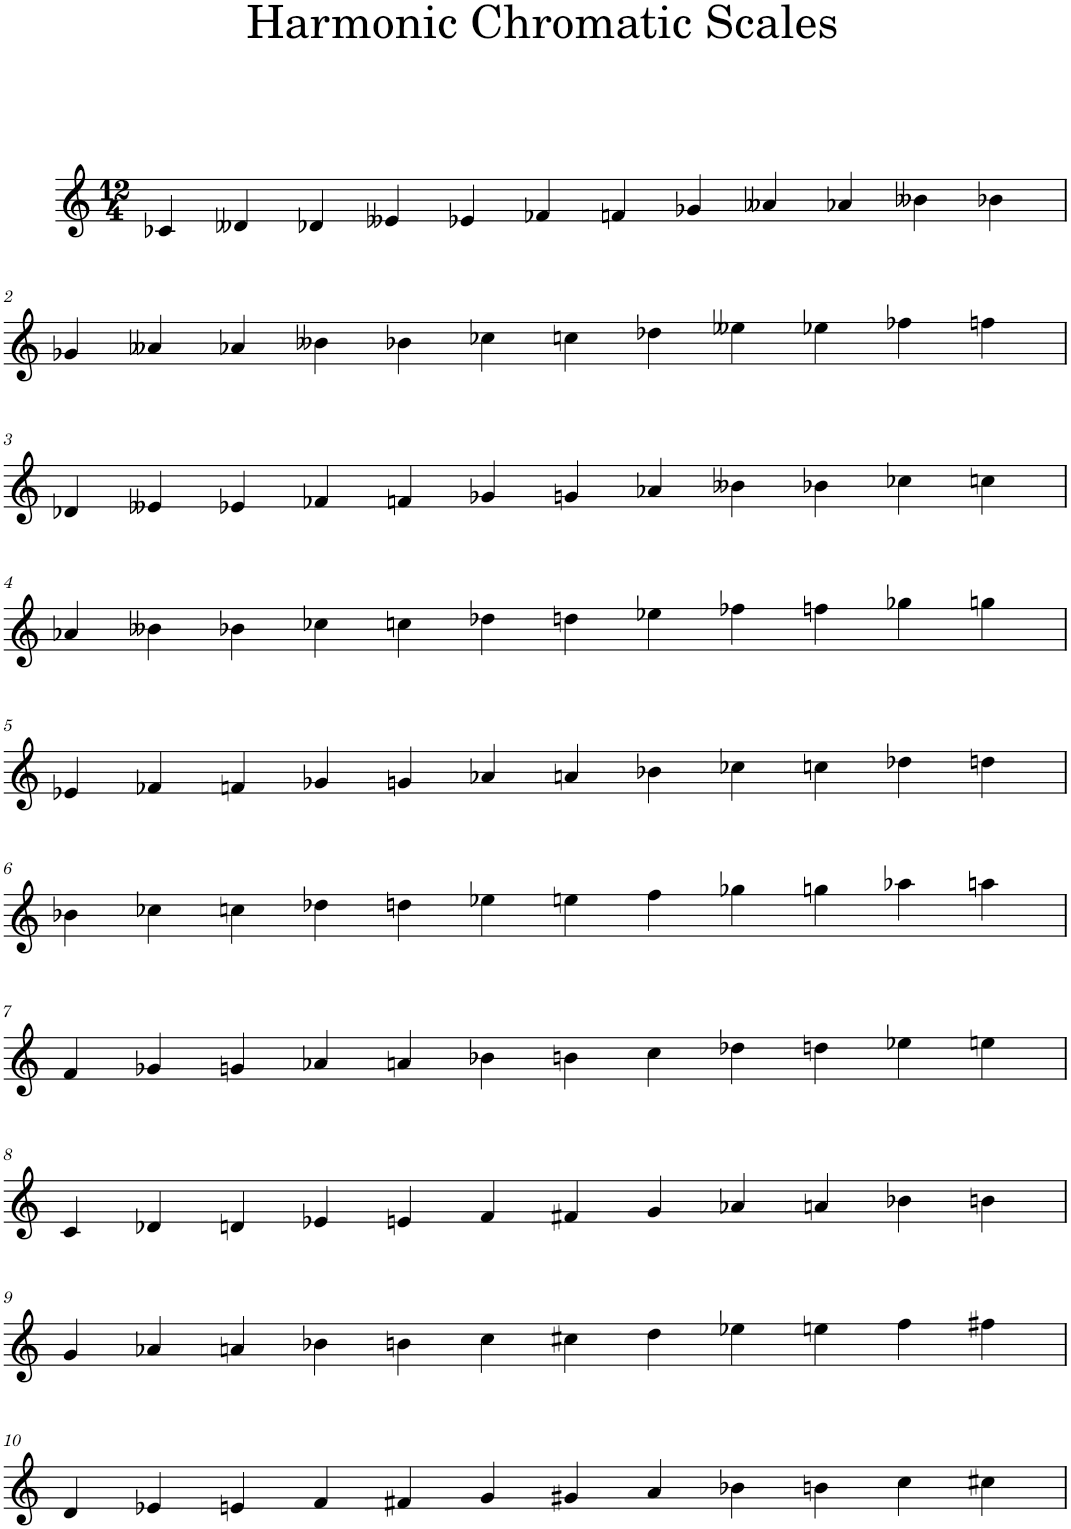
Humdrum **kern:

**kern
*part1
*staff1
*I"Piano
*I'Pia.
*clefG2
*k[]
*M12/4
=1
4c-X/
4d--X/
4d-X/
4e--X/
4e-X/
4f-X/
4fn/
4g-X/
4a--X/
4a-X/
4b--X\
4b-X\
!!LO:LB:g=z
=2
4g-X/
4a--X/
4a-X/
4b--X\
4b-X\
4cc-X\
4ccn\
4dd-X\
4ee--X\
4ee-X\
4ff-X\
4ffn\
!!LO:LB:g=z
=3
4d-X/
4e--X/
4e-X/
4f-X/
4fn/
4g-X/
4gn/
4a-X/
4b--X\
4b-X\
4cc-X\
4ccn\
!!LO:LB:g=z
=4
4a-X/
4b--X\
4b-X\
4cc-X\
4ccn\
4dd-X\
4ddn\
4ee-X\
4ff-X\
4ffn\
4gg-X\
4ggn\
!!LO:LB:g=z
=5
4e-X/
4f-X/
4fn/
4g-X/
4gn/
4a-X/
4an/
4b-X\
4cc-X\
4ccn\
4dd-X\
4ddn\
!!LO:LB:g=z
=6
4b-X\
4cc-X\
4ccn\
4dd-X\
4ddn\
4ee-X\
4een\
4ff\
4gg-X\
4ggn\
4aa-X\
4aan\
!!LO:LB:g=z
=7
4f/
4g-X/
4gn/
4a-X/
4an/
4b-X\
4bn\
4cc\
4dd-X\
4ddn\
4ee-X\
4een\
!!LO:LB:g=z
=8
4c/
4d-X/
4dn/
4e-X/
4en/
4f/
4f#X/
4g/
4a-X/
4an/
4b-X\
4bn\
!!LO:LB:g=z
=9
4g/
4a-X/
4an/
4b-X\
4bn\
4cc\
4cc#X\
4dd\
4ee-X\
4een\
4ff\
4ff#X\
!!LO:LB:g=z
=10
4d/
4e-X/
4en/
4f/
4f#X/
4g/
4g#X/
4a/
4b-X\
4bn\
4cc\
4cc#X\
=
*-
